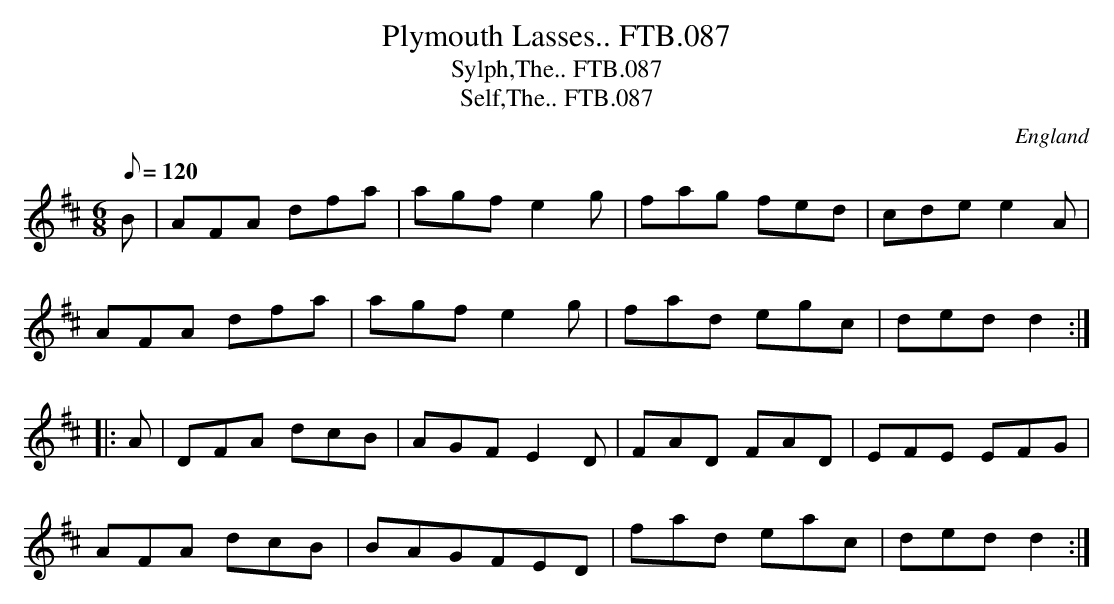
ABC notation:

X:1
T:Plymouth Lasses.. FTB.087
T:Sylph,The.. FTB.087
T:Self,The.. FTB.087
M:6/8
L:1/8
Q:120
O:England
K:DMaj
B|AFA dfa|agfe2g|fag fed|cde e2A|
AFA dfa|agfe2g|fad egc|ded d2:|
|:A|DFA dcB|AGFE2D|FAD FAD|EFE EFG|
AFA dcB|BAGFED|fad eac|ded d2:|
